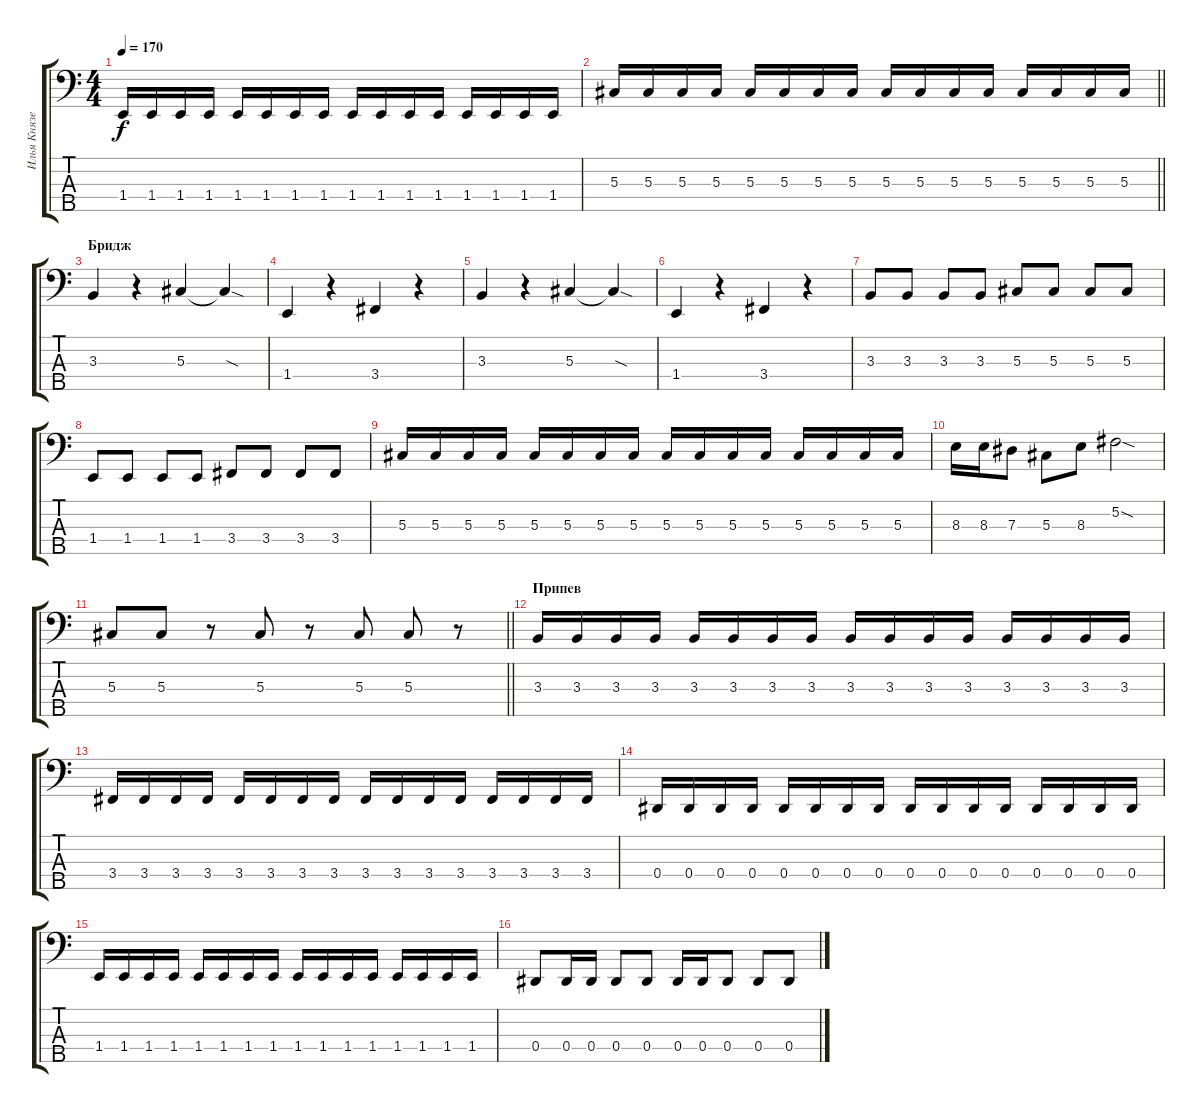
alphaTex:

\track ("Илья Князев" "Илья Князе") {instrument electricbasspick}
\staff {score tabs}
\tuning (Gb2 Db2 Ab1 Eb1 Bb0) {hide}
\ts (4 4)
\tempo 170
\clef f4
\ks c
1.4.16{dy f} 1.4.16 1.4.16 1.4.16 1.4.16 1.4.16 1.4.16 1.4.16 1.4.16 1.4.16 1.4.16 1.4.16 1.4.16 1.4.16 1.4.16 1.4.16 |
\barLineRight lightlight
5.3.16 5.3.16 5.3.16 5.3.16 5.3.16 5.3.16 5.3.16 5.3.16 5.3.16 5.3.16 5.3.16 5.3.16 5.3.16 5.3.16 5.3.16 5.3.16 |
\section ("" "Бридж")
3.3.4 r.4 5.3.4 5.3{sod t}.4 |
1.4.4 r.4 3.4.4 r.4 |
3.3.4 r.4 5.3.4 5.3{sod t}.4 |
1.4.4 r.4 3.4.4 r.4 |
3.3.8 3.3.8 3.3.8 3.3.8 5.3.8 5.3.8 5.3.8 5.3.8 |
1.4.8 1.4.8 1.4.8 1.4.8 3.4.8 3.4.8 3.4.8 3.4.8 |
5.3.16 5.3.16 5.3.16 5.3.16 5.3.16 5.3.16 5.3.16 5.3.16 5.3.16 5.3.16 5.3.16 5.3.16 5.3.16 5.3.16 5.3.16 5.3.16 |
8.3.16 8.3.16 7.3.8 5.3.8 8.3.8 5.2{sod}.2 |
\barLineRight lightlight
5.3.8 5.3.8 r.8 5.3.8 r.8 5.3.8 5.3.8 r.8 |
\section ("" "Припев")
3.3.16 3.3.16 3.3.16 3.3.16 3.3.16 3.3.16 3.3.16 3.3.16 3.3.16 3.3.16 3.3.16 3.3.16 3.3.16 3.3.16 3.3.16 3.3.16 |
3.4.16 3.4.16 3.4.16 3.4.16 3.4.16 3.4.16 3.4.16 3.4.16 3.4.16 3.4.16 3.4.16 3.4.16 3.4.16 3.4.16 3.4.16 3.4.16 |
0.4.16 0.4.16 0.4.16 0.4.16 0.4.16 0.4.16 0.4.16 0.4.16 0.4.16 0.4.16 0.4.16 0.4.16 0.4.16 0.4.16 0.4.16 0.4.16 |
1.4.16 1.4.16 1.4.16 1.4.16 1.4.16 1.4.16 1.4.16 1.4.16 1.4.16 1.4.16 1.4.16 1.4.16 1.4.16 1.4.16 1.4.16 1.4.16 |
0.4.8 0.4.16 0.4.16 0.4.8 0.4.8 0.4.16 0.4.16 0.4.8 0.4.8 0.4.8
